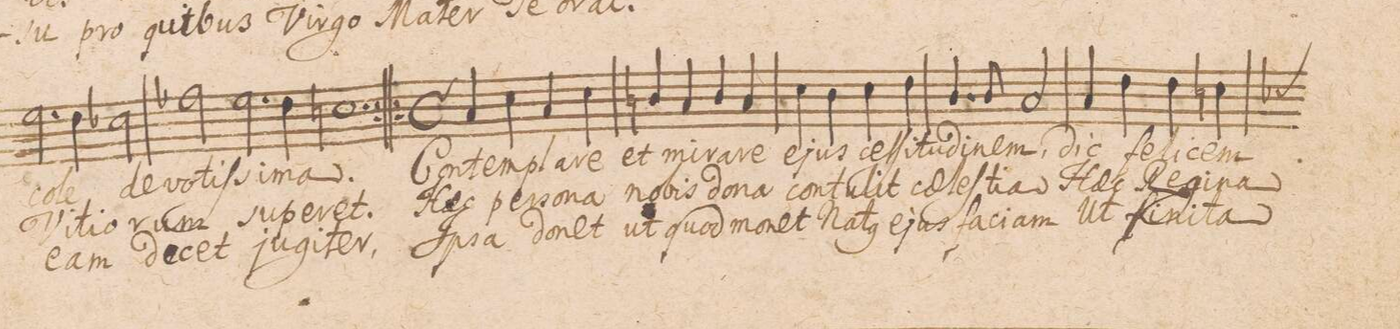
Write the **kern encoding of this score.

**kern	**text	**text	**text
*I"CANTVS.	*	*	*
*clefC4	*	*	*
*k[b-]	*	*	*
*M3/2	*	*	*
2.dd\	co-	Vi-	e-
4cc\	-le,	-ti-	-am
2b-X\	de-	-o-	de-
=14	=14	=14	=14
2ee-X\	-vo-	-rum	-cet
2.dd\	-tiſ-	su-	ju-
4cc\	-si-	-pe-	-gi-
=15-	=15-	=15-	=15-
1.b	-ma.	-ret.	-ter,
=16||	=16||	=16||	=16||
*M4/4	*	*	*
*met(c)	*	*	*
*mmet(c)	*	*	*
*	*null	*null	*null
4g/	Con-	Haec	Ip-
4b-\	-tem-	per-	-sa
4g/	-pla-	-so-	do-
4b-\	-re	-na	-net
=17	=17	=17	=17
4a/	et	no-	ut
4g/	mi-	-bis	quod
4a/	-ra-	do-	mo-
4g/	-re	-na	-net
=18	=18	=18	=18
4b-\	e-	con-	Na-
4a\	-jus	-tu-	-t(us)
4b-\	cel-	-lit	e-
4cc\	-ſi-	cae-	-jus
=19	=19	=19	=19
4.a/	-tu-	-leſ-	fa-
8a/	-di-	-ti-	-ci-
2g/	-nem,	-a	-am
=20	=20	=20	=20
4g/	dic	Haec	Ut
4cc\	fe-	Re-	fi-
4cc\	-li-	-gi-	-ni-
4b\	-cem	-na	-ta
*custos:B-	*	*	*
=21	=21	=21	=21
*-	*-	*-	*-
